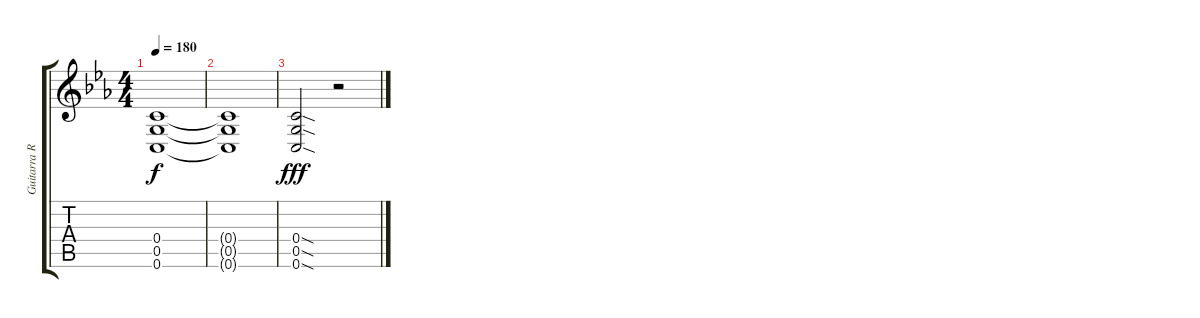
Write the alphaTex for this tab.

\track ("Guitarra Ritmica" "Guitarra R") {instrument distortionguitar}
\staff {score tabs}
\tuning (D4 A3 F3 C3 G2 C2) {hide}
\ts (4 4)
\tempo 180
\clef g2
\ks eb
(0.4{t} 0.5{t} 0.6{t}).1{dy f} |
(0.4{t} 0.5{t} 0.6{t}).1 |
(0.4{sod} 0.5{sod} 0.6{sod}).2{dy fff} r.2
